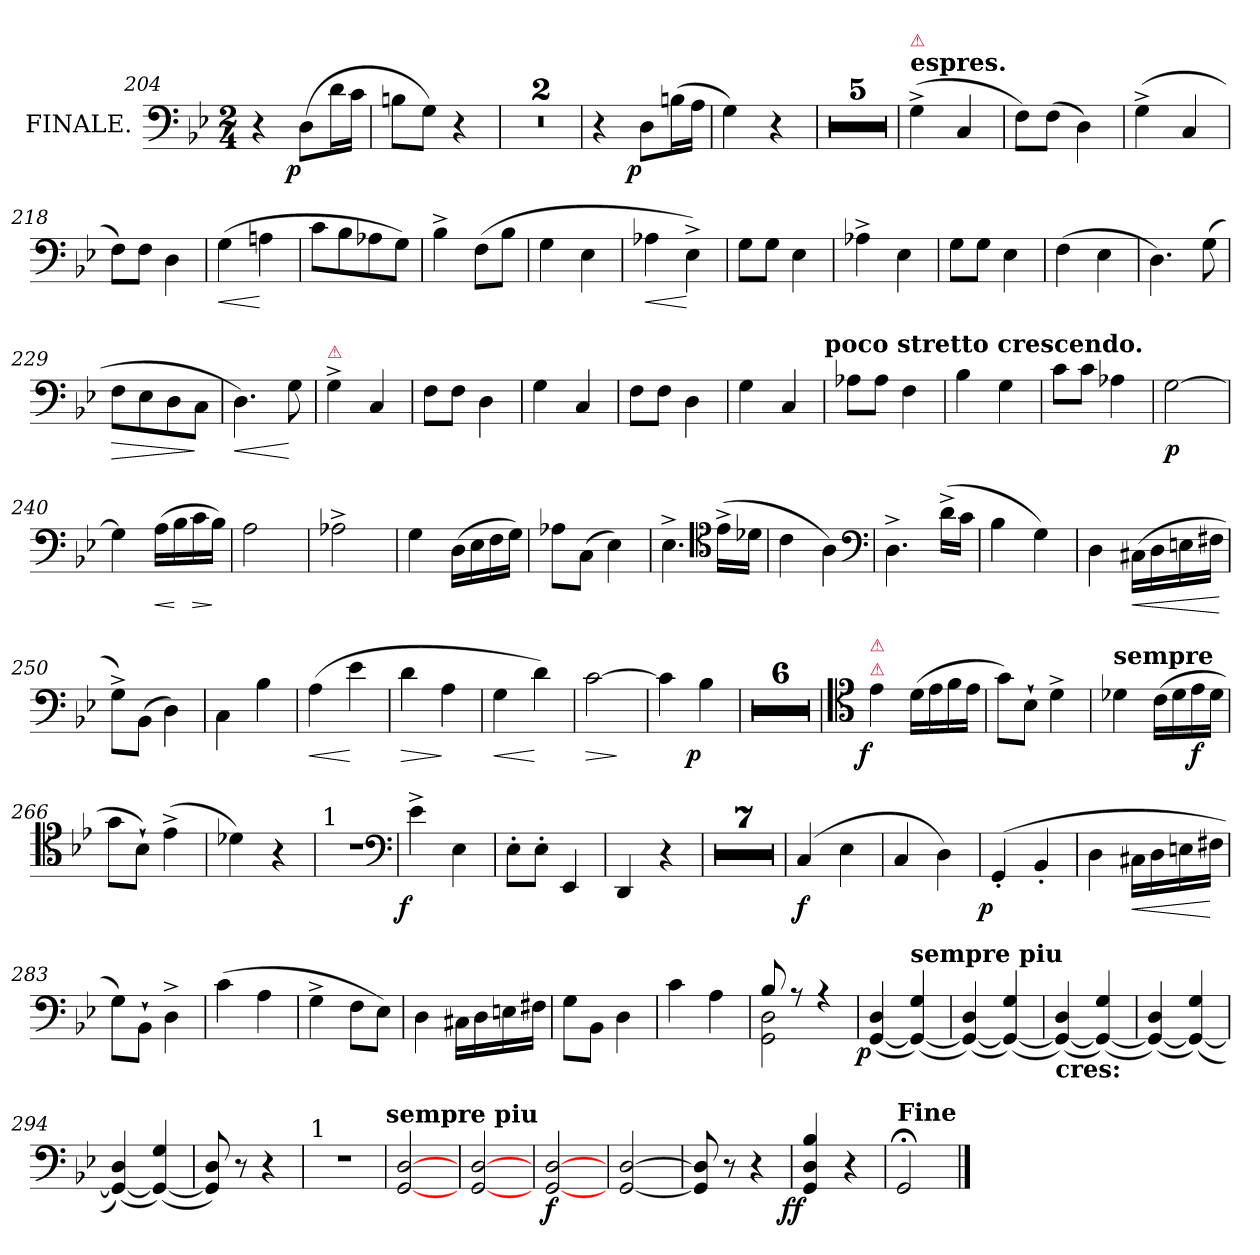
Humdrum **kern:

**kern	**dynam
*part1	*part1
*staff1	*staff1
*I"FINALE.	*
*clefF4	*
*k[b-e-]	*
*g:	*
*M2/4	*
=204	=204
4r	.
!	!LO:DY:b:rj
(>8DL	p
16dL	.
16cJJ	.
=205	=205
8BnL	.
8GJ)	.
4r	.
=206	=206
2rF	.
=207	=207
2rF	.
=208	=208
4r	.
!	!LO:DY:b:rj
8DL	p
(>16BnL	.
16AJJ	.
=209	=209
4G)	.
4r	.
=210	=210
2rF	.
=211	=211
2rF	.
=212	=212
2rF	.
=213	=213
2rF	.
=214	=214
2rF	.
=215	=215
!LO:TX:a:B:t=espres.	!
!LO:TX:a:color=crimson:t=⚠	!
(>4G^<	.
4C	.
=216	=216
8FL)	.
(>8FJ	.
4D)	.
=217	=217
(>4G^<	.
4C	.
=218	=218
8FL)	.
8FJ	.
4D	.
=219	=219
!	!LO:HP:b
(>4G	<
4An	[
=220	=220
8cL	.
8B-	.
8A-X	.
8GJ)	.
=221	=221
4B-^<	.
(>8FL	.
8B-J	.
=222	=222
4G	.
4E-	.
=223	=223
!	!LO:HP:b
4A-X	<
4E-^<)	[
=224	=224
8GL	.
8GJ	.
4E-	.
=225	=225
4A-X^<	.
4E-	.
=226	=226
8GL	.
8GJ	.
4E-	.
=227	=227
(>4F	.
4E-	.
=228	=228
4.D)	.
(>8G	.
=229	=229
!	!LO:HP:b
8FL	>
8E-	.
8D	.
8CJ	]
=230	=230
!	!LO:HP:b
4.D)	<
8G	[
=231	=231
!LO:TX:a:color=crimson:t=⚠	!
4G^<	.
4C	.
=232	=232
8FL	.
8FJ	.
4D	.
=233	=233
4G	.
4C	.
=234	=234
8FL	.
8FJ	.
4D	.
=235	=235
4G	.
4C	.
!LO:TX:a:B:t=poco stretto crescendo.	!
=236	=236
8A-XL	.
8A-J	.
4F	.
=237	=237
4B-	.
4G	.
=238	=238
8cL	.
8cJ	.
4A-X	.
=239	=239
!	!LO:DY:b
[2G	p
=240	=240
4G]	.
!	!LO:HP:b
(>16ALL	<
16B-	[
!	!LO:HP:b
16c	>
16B-JJ)	]
=241	=241
2A	.
=242	=242
2A-X^<	.
=243	=243
4G	.
(>16DLL	.
16E-	.
16F	.
16GJJ)	.
=244	=244
8A-XL	.
(>8CJ	.
4E-)	.
=245	=245
4.E-^<	.
*clefC4	*
(>16e-^<LL	.
16d-XJJ	.
=246	=246
4c	.
4A)	.
*clefF4	*
=247	=247
4.D^<	.
(>16d^<LL	.
16cJJ	.
=248	=248
4B-	.
4G)	.
=249	=249
4D	.
!	!LO:HP:b
(>16C#XLL	<
16D	.
16En	.
16F#XJJ	.
.	[
=250	=250
8G^<L)	.
(>8BB-J	.
4D)	.
=251	=251
4C\	.
4B-	.
=252	=252
!	!LO:HP:b
(>4A	<
4e-	[
=253	=253
!	!LO:HP:b
4d	>
4A	]
=254	=254
!	!LO:HP:b
4G	<
4d)	[
=255	=255
!	!LO:HP:b
[2c	>
.	]
=256	=256
4c]	.
!	!LO:DY:b:rj
4B-	p
=257	=257
2rF	.
=258	=258
2rF	.
=259	=259
2rF	.
=260	=260
2rF	.
=261	=261
2rF	.
=262	=262
2rF	.
*clefC4	*
=263	=263
*clefC4	*
!LO:TX:a:color=crimson:t=⚠	!
!LO:TX:a:color=crimson:t=⚠	!
!	!LO:DY:b:rj
4e-	f
(>16dLL	.
16e-	.
16f	.
16e-JJ	.
=264	=264
8gL)	.
8B-`>J	.
4d^<	.
=265	=265
!LO:TX:a:B:t=sempre	!
4d-X	.
(>16cLL	.
16d-	.
!	!LO:DY:b
16e-	f
16d-JJ	.
=266	=266
8gL	.
8B-`J)	.
(>4e-^<	.
=267	=267
4d-X)	.
4r	.
=268	=268
!LO:TX:a:t=1	!
2rc	.
*clefF4	*
=269	=269
!	!LO:DY:b:rj
4e-^<	f
4E-	.
=270	=270
8E-'>L	.
8E-'>J	.
4EE-	.
=271	=271
4DD	.
4r	.
=272	=272
2rF	.
=273	=273
2rF	.
=274	=274
2rF	.
=275	=275
2rF	.
=276	=276
2rF	.
=277	=277
2rF	.
=278	=278
2rF	.
=279	=279
!	!LO:DY:b
(>4C	f
4E-	.
=280	=280
4C/	.
4D\)	.
=281	=281
!	!LO:DY:b:rj
(>4GG'<	p
4BB-'<	.
=282	=282
4D	.
!	!LO:HP:b
16C#XLL	<
16D	.
16En	.
16F#XJJ	[
=283	=283
8GL)	.
8BB-`>J	.
4D^<	.
=284	=284
(>4c	.
4A	.
=285	=285
4G^<	.
8FL	.
8E-J)	.
=286	=286
4D	.
16C#XLL	.
16D	.
16En	.
16F#XJJ	.
=287	=287
8GL	.
8BB-J	.
4D	.
=288	=288
4c	.
4A	.
=289	=289
*^	*
8B-	2GG 2D	.
8rA	.	.
4rA	.	.
*v	*v	*
=290	=290
!	!LO:DY:b:rj
(>[<4GG 4D	p
!LO:TX:a:B:t=sempre piu	!
(>4GG_< 4G)	.
=291	=291
(>4GG_< 4D)	.
(>4GG_< 4G)	.
=292	=292
!LO:TX:b:B:t=cres&colon;	!
(>4GG_ 4D)	.
(>4GG_< 4G)	.
=293	=293
(>4GG_< 4D)	.
(>4GG_< 4G)	.
=294	=294
(>4GG_< 4D)	.
(>4GG_ 4G)	.
=295	=295
8GG] 8D)	.
8r	.
4r	.
=296	=296
!LO:TX:a:t=1	!
2rF	.
!LO:TX:a:B:t=sempre piu	!
=297	=297
[<2GG [>2D	.
=298	=298
[<2GG [>2D	.
=299	=299
!	!LO:DY:b
[<2GG [>2D	f
=300	=300
[2GG [2D	.
=301	=301
8GG] 8D]	.
8r	.
4r	.
=302	=302
!	!LO:DY:b:rj
4GG/ 4D/ 4B-/	ff
4r	.
=303	=303
!LO:TX:a:B:t=Fine	!
2GG;</	.
==	==
*-	*-
